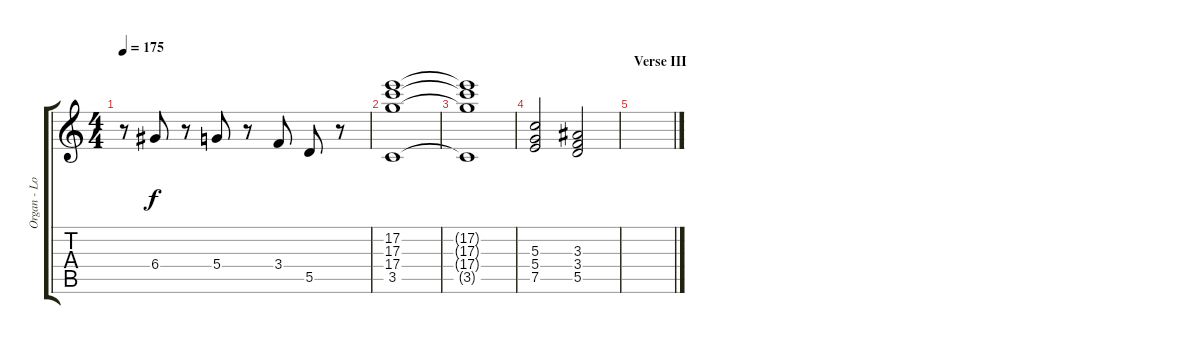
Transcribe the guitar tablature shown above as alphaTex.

\track ("Organ - Lord" "Organ - Lo") {instrument rockorgan}
\staff {score tabs}
\tuning (E5 B4 G4 D4 A3 E3) {hide}
\ts (4 4)
\tempo 175
\clef g2
\ks c
r.8{dy f} 6.4.8 r.8 5.4.8 r.8 3.4.8 5.5.8 r.8 |
(17.2 17.3 17.4 3.5).1 |
(17.2{t} 17.3{t} 17.4{t} 3.5{t}).1 |
(5.3 5.4 7.5).2 (3.3 3.4 5.5).2 |
\section ("" "Verse III")
